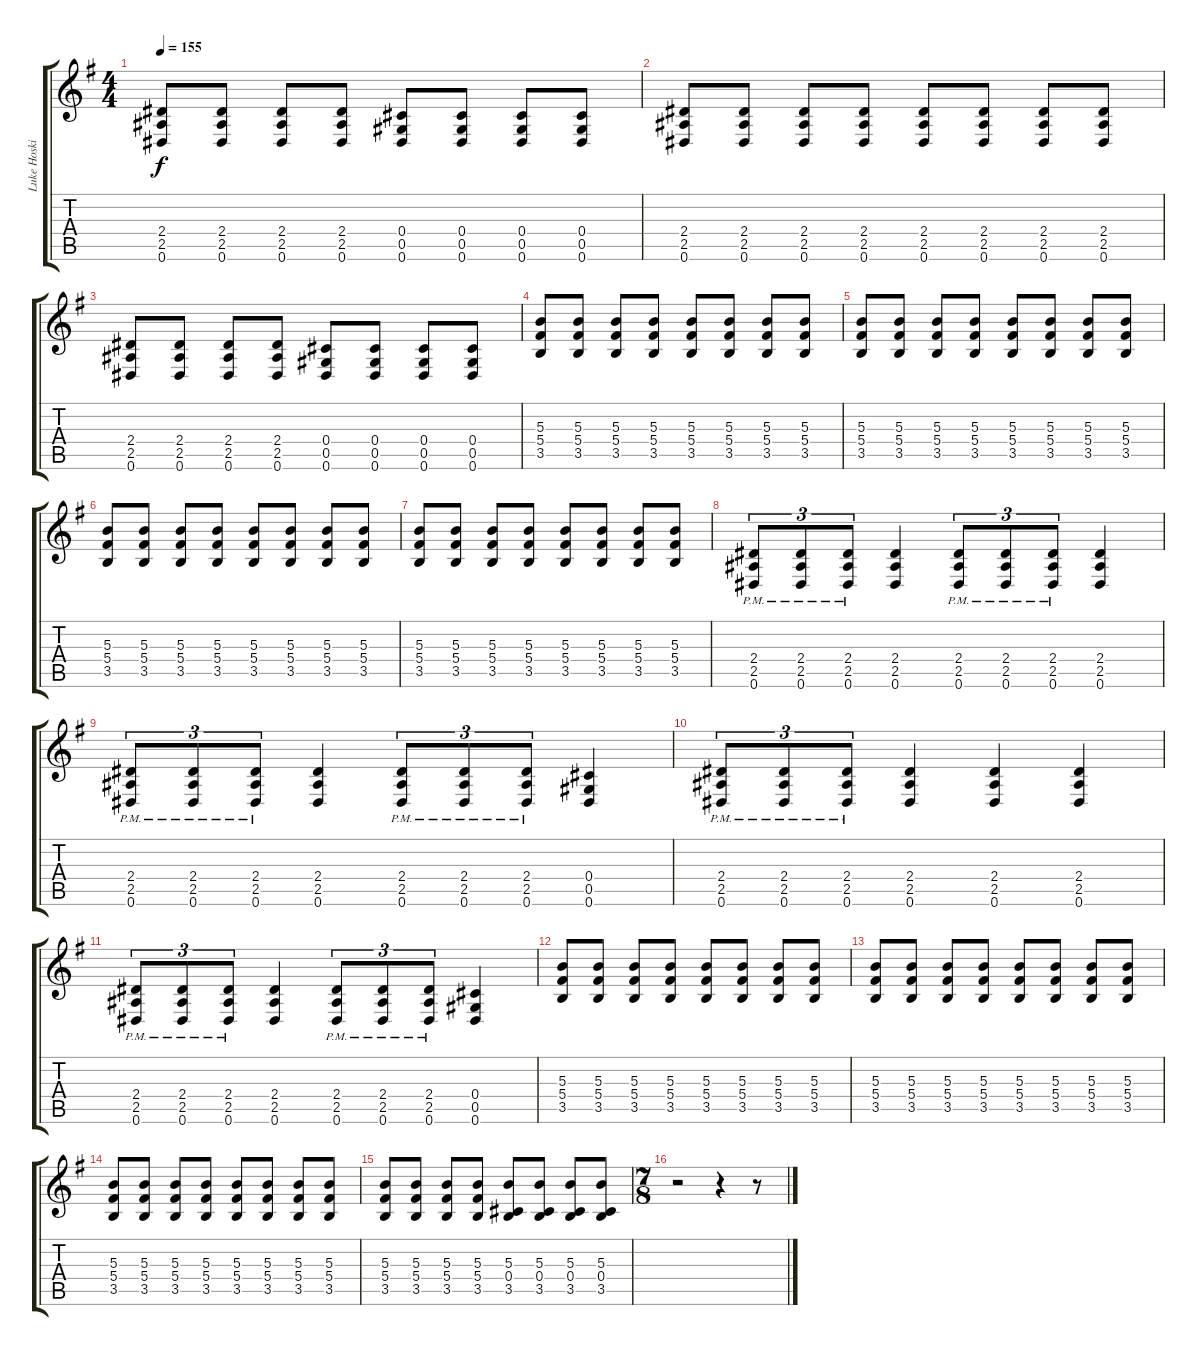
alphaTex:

\track ("Luke Hoskin" "Luke Hoski") {instrument overdrivenguitar}
\staff {score tabs}
\tuning (Eb4 Bb3 Gb3 Db3 Ab2 Eb2) {hide}
\ts (4 4)
\tempo 155
\clef g2
\ks g
(2.4 2.5 0.6).8{dy f} (2.4 2.5 0.6).8 (2.4 2.5 0.6).8 (2.4 2.5 0.6).8 (0.4 0.5 0.6).8 (0.4 0.5 0.6).8 (0.4 0.5 0.6).8 (0.4 0.5 0.6).8 |
(2.4 2.5 0.6).8 (2.4 2.5 0.6).8 (2.4 2.5 0.6).8 (2.4 2.5 0.6).8 (2.4 2.5 0.6).8 (2.4 2.5 0.6).8 (2.4 2.5 0.6).8 (2.4 2.5 0.6).8 |
(2.4 2.5 0.6).8 (2.4 2.5 0.6).8 (2.4 2.5 0.6).8 (2.4 2.5 0.6).8 (0.4 0.5 0.6).8 (0.4 0.5 0.6).8 (0.4 0.5 0.6).8 (0.4 0.5 0.6).8 |
(5.3 5.4 3.5).8 (5.3 5.4 3.5).8 (5.3 5.4 3.5).8 (5.3 5.4 3.5).8 (5.3 5.4 3.5).8 (5.3 5.4 3.5).8 (5.3 5.4 3.5).8 (5.3 5.4 3.5).8 |
(5.3 5.4 3.5).8 (5.3 5.4 3.5).8 (5.3 5.4 3.5).8 (5.3 5.4 3.5).8 (5.3 5.4 3.5).8 (5.3 5.4 3.5).8 (5.3 5.4 3.5).8 (5.3 5.4 3.5).8 |
(5.3 5.4 3.5).8 (5.3 5.4 3.5).8 (5.3 5.4 3.5).8 (5.3 5.4 3.5).8 (5.3 5.4 3.5).8 (5.3 5.4 3.5).8 (5.3 5.4 3.5).8 (5.3 5.4 3.5).8 |
(5.3 5.4 3.5).8 (5.3 5.4 3.5).8 (5.3 5.4 3.5).8 (5.3 5.4 3.5).8 (5.3 5.4 3.5).8 (5.3 5.4 3.5).8 (5.3 5.4 3.5).8 (5.3 5.4 3.5).8 |
(2.4{pm} 2.5{pm} 0.6{pm}).8{tu (3 2)} (2.4{pm} 2.5{pm} 0.6{pm}).8{tu (3 2)} (2.4{pm} 2.5{pm} 0.6{pm}).8{tu (3 2)} (2.4 2.5 0.6).4 (2.4{pm} 2.5{pm} 0.6{pm}).8{tu (3 2)} (2.4{pm} 2.5{pm} 0.6{pm}).8{tu (3 2)} (2.4{pm} 2.5{pm} 0.6{pm}).8{tu (3 2)} (2.4 2.5 0.6).4 |
(2.4{pm} 2.5{pm} 0.6{pm}).8{tu (3 2)} (2.4{pm} 2.5{pm} 0.6{pm}).8{tu (3 2)} (2.4{pm} 2.5{pm} 0.6{pm}).8{tu (3 2)} (2.4 2.5 0.6).4 (2.4{pm} 2.5{pm} 0.6{pm}).8{tu (3 2)} (2.4{pm} 2.5{pm} 0.6{pm}).8{tu (3 2)} (2.4{pm} 2.5{pm} 0.6{pm}).8{tu (3 2)} (0.4 0.5 0.6).4 |
(2.4{pm} 2.5{pm} 0.6{pm}).8{tu (3 2)} (2.4{pm} 2.5{pm} 0.6{pm}).8{tu (3 2)} (2.4{pm} 2.5{pm} 0.6{pm}).8{tu (3 2)} (2.4 2.5 0.6).4 (2.4 2.5 0.6).4 (2.4 2.5 0.6).4 |
(2.4{pm} 2.5{pm} 0.6{pm}).8{tu (3 2)} (2.4{pm} 2.5{pm} 0.6{pm}).8{tu (3 2)} (2.4{pm} 2.5{pm} 0.6{pm}).8{tu (3 2)} (2.4 2.5 0.6).4 (2.4{pm} 2.5{pm} 0.6{pm}).8{tu (3 2)} (2.4{pm} 2.5{pm} 0.6{pm}).8{tu (3 2)} (2.4{pm} 2.5{pm} 0.6{pm}).8{tu (3 2)} (0.4 0.5 0.6).4 |
(5.3 5.4 3.5).8 (5.3 5.4 3.5).8 (5.3 5.4 3.5).8 (5.3 5.4 3.5).8 (5.3 5.4 3.5).8 (5.3 5.4 3.5).8 (5.3 5.4 3.5).8 (5.3 5.4 3.5).8 |
(5.3 5.4 3.5).8 (5.3 5.4 3.5).8 (5.3 5.4 3.5).8 (5.3 5.4 3.5).8 (5.3 5.4 3.5).8 (5.3 5.4 3.5).8 (5.3 5.4 3.5).8 (5.3 5.4 3.5).8 |
(5.3 5.4 3.5).8 (5.3 5.4 3.5).8 (5.3 5.4 3.5).8 (5.3 5.4 3.5).8 (5.3 5.4 3.5).8 (5.3 5.4 3.5).8 (5.3 5.4 3.5).8 (5.3 5.4 3.5).8 |
(5.3 5.4 3.5).8 (5.3 5.4 3.5).8 (5.3 5.4 3.5).8 (5.3 5.4 3.5).8 (5.3 0.4 3.5).8 (5.3 0.4 3.5).8 (5.3 0.4 3.5).8 (5.3 0.4 3.5).8 |
\ts (7 8)
r.2 r.4 r.8
